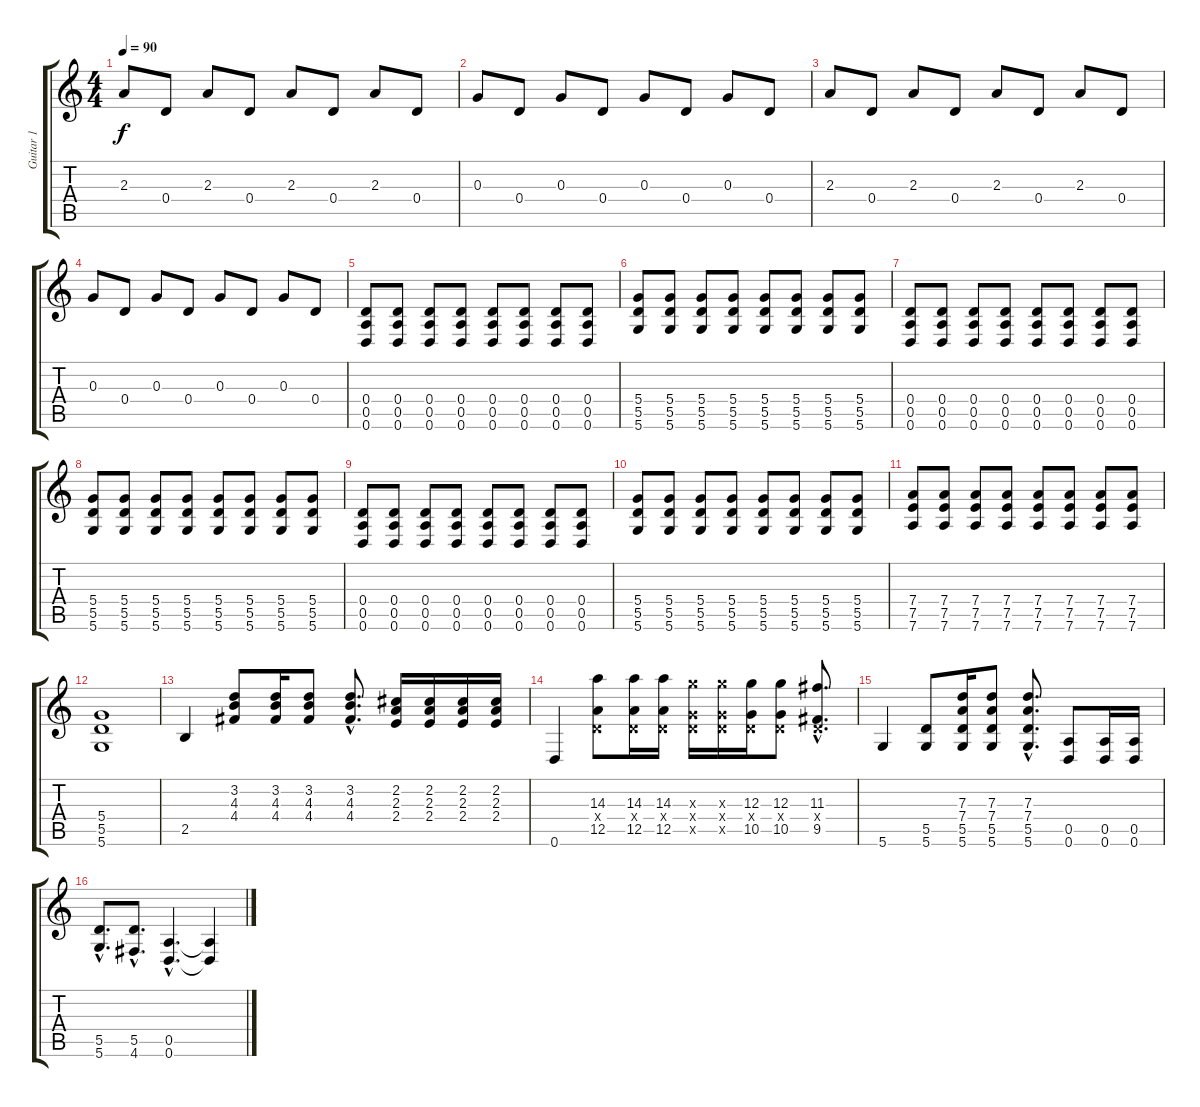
\track ("Guitar 1" "Guitar 1") {instrument overdrivenguitar}
\staff {score tabs}
\tuning (E4 B3 G3 D3 A2 D2) {hide}
\ts (4 4)
\tempo 90
\clef g2
\ks c
2.3.8{dy f} 0.4.8 2.3.8 0.4.8 2.3.8 0.4.8 2.3.8 0.4.8 |
0.3.8 0.4.8 0.3.8 0.4.8 0.3.8 0.4.8 0.3.8 0.4.8 |
2.3.8 0.4.8 2.3.8 0.4.8 2.3.8 0.4.8 2.3.8 0.4.8 |
0.3.8 0.4.8 0.3.8 0.4.8 0.3.8 0.4.8 0.3.8 0.4.8 |
(0.4 0.5 0.6).8{instrument distortionguitar} (0.4 0.5 0.6).8 (0.4 0.5 0.6).8 (0.4 0.5 0.6).8 (0.4 0.5 0.6).8 (0.4 0.5 0.6).8 (0.4 0.5 0.6).8 (0.4 0.5 0.6).8 |
(5.4 5.5 5.6).8 (5.4 5.5 5.6).8 (5.4 5.5 5.6).8 (5.4 5.5 5.6).8 (5.4 5.5 5.6).8 (5.4 5.5 5.6).8 (5.4 5.5 5.6).8 (5.4 5.5 5.6).8 |
(0.4 0.5 0.6).8 (0.4 0.5 0.6).8 (0.4 0.5 0.6).8 (0.4 0.5 0.6).8 (0.4 0.5 0.6).8 (0.4 0.5 0.6).8 (0.4 0.5 0.6).8 (0.4 0.5 0.6).8 |
(5.4 5.5 5.6).8 (5.4 5.5 5.6).8 (5.4 5.5 5.6).8 (5.4 5.5 5.6).8 (5.4 5.5 5.6).8 (5.4 5.5 5.6).8 (5.4 5.5 5.6).8 (5.4 5.5 5.6).8 |
(0.4 0.5 0.6).8 (0.4 0.5 0.6).8 (0.4 0.5 0.6).8 (0.4 0.5 0.6).8 (0.4 0.5 0.6).8 (0.4 0.5 0.6).8 (0.4 0.5 0.6).8 (0.4 0.5 0.6).8 |
(5.4 5.5 5.6).8 (5.4 5.5 5.6).8 (5.4 5.5 5.6).8 (5.4 5.5 5.6).8 (5.4 5.5 5.6).8 (5.4 5.5 5.6).8 (5.4 5.5 5.6).8 (5.4 5.5 5.6).8 |
(7.4 7.5 7.6).8 (7.4 7.5 7.6).8 (7.4 7.5 7.6).8 (7.4 7.5 7.6).8 (7.4 7.5 7.6).8 (7.4 7.5 7.6).8 (7.4 7.5 7.6).8 (7.4 7.5 7.6).8 |
(5.4 5.5 5.6).1 |
2.5.4 (3.2 4.3 4.4).8 (3.2 4.3 4.4).16 (3.2 4.3 4.4).8 (3.2{hac} 4.3{hac} 4.4{hac}).8{d} (2.2 2.3 2.4).16 (2.2 2.3 2.4).16 (2.2 2.3 2.4).16 (2.2 2.3 2.4).16 |
0.6.4 (14.3 0.4{x} 12.5).8 (14.3 0.4{x} 12.5).16 (14.3 0.4{x} 12.5).16 (12.3{x} 0.4{x} 10.5{x}).16 (12.3{x} 0.4{x} 10.5{x}).16 (12.3 0.4{x} 10.5).16 (12.3 0.4{x} 10.5).8 (11.3{hac} 0.4{hac x} 9.5{hac}).8{d} |
5.6.4 (5.5 5.6).8 (7.3 7.4 5.5 5.6).16 (7.3 7.4 5.5 5.6).8 (7.3{hac} 7.4{hac} 5.5{hac} 5.6{hac}).8{d} (0.5 0.6).8 (0.5 0.6).16 (0.5 0.6).16 |
(5.5{hac} 5.6{hac}).8{d} (5.5{hac} 4.6{hac}).8{d} (0.5{hac} 0.6{hac}).4{d} (0.5{t} 0.6{t}).4
